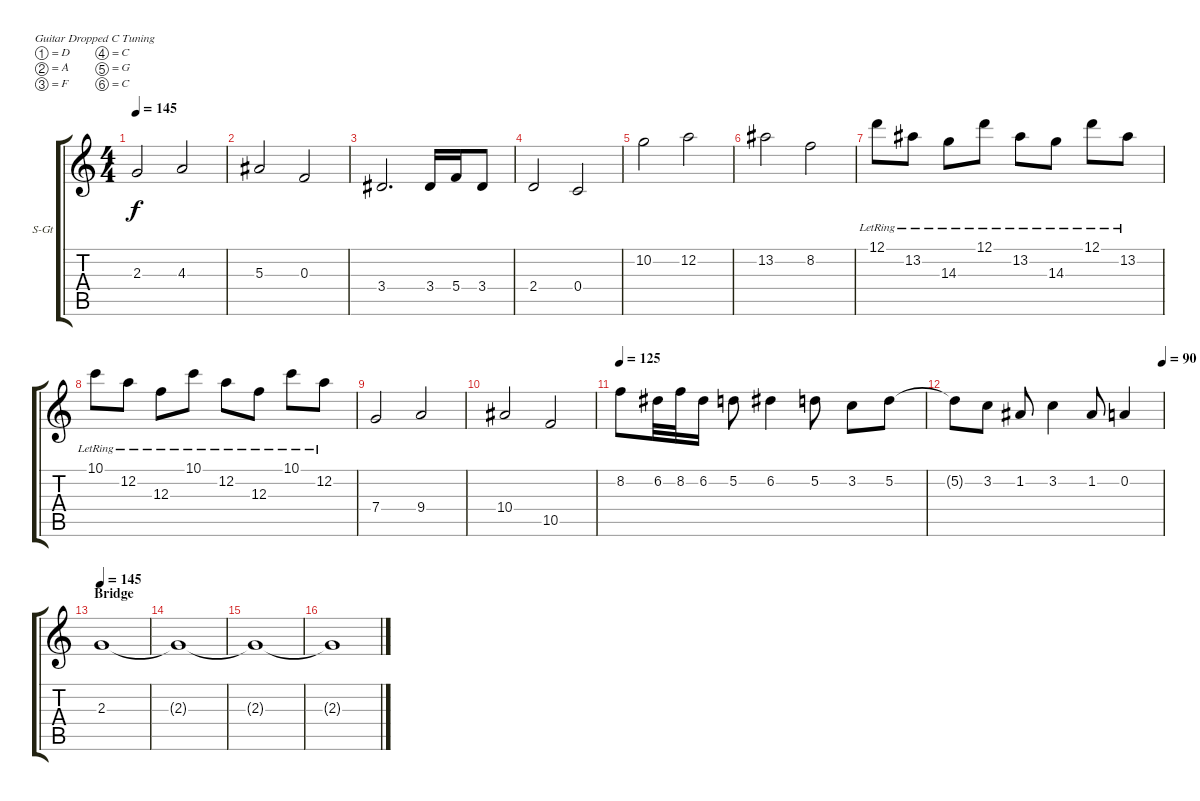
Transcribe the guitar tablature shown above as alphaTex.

\defaultSystemsLayout 4
\bracketExtendMode groupsimilarinstruments
\firstSystemTrackNameOrientation horizontal
\otherSystemsTrackNameOrientation horizontal
\track ("Matt" "S-Gt") {instrument acousticguitarsteel}
\staff {score tabs}
\tuning (D4 A3 F3 C3 G2 C2)
\ts (4 4)
\tempo 145
\clef g2
\ks c
2.3.2{dy f} 4.3.2 |
5.3.2 0.3.2 |
3.4.2{d} 3.4.16 5.4.16 3.4.8 |
2.4.2 0.4.2 |
10.2.2 12.2.2 |
13.2.2 8.2.2 |
12.1{lr}.8 13.2{lr}.8 14.3{lr}.8 12.1{lr}.8 13.2{lr}.8 14.3{lr}.8 12.1{lr}.8 13.2{lr}.8 |
10.1{lr}.8 12.2{lr}.8 12.3{lr}.8 10.1{lr}.8 12.2{lr}.8 12.3{lr}.8 10.1{lr}.8 12.2{lr}.8 |
7.4.2 9.4.2 |
10.4.2 10.5.2 |
\tempo 125
8.2.8 6.2.32 8.2.32 6.2.16 5.2.8 6.2.4 5.2.8 3.2.8 5.2.8 |
\tempo (90 1)
5.2{t}.8 3.2.8 1.2.8 3.2.4 1.2.8 0.2.4 |
\section ("" "Bridge")
\tempo 145
2.3.1 |
2.3{t}.1 |
2.3{t}.1 |
2.3{t}.1
